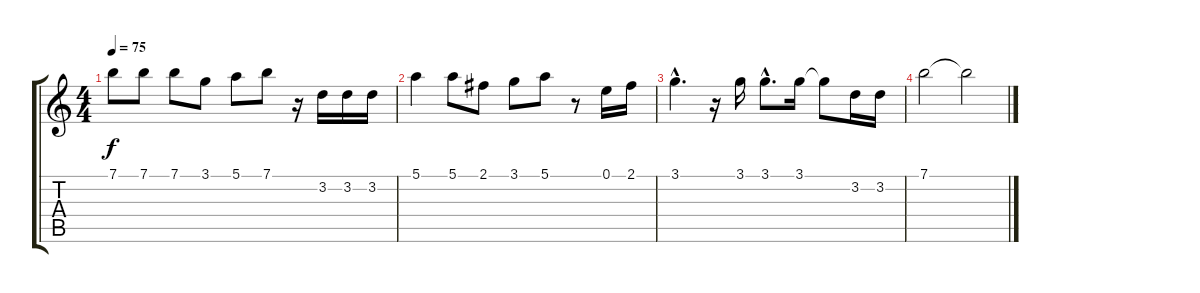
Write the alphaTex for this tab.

\track "" {instrument electricguitarjazz}
\staff {score tabs}
\tuning (E4 B3 G3 D3 A2 E2) {hide}
\ts (4 4)
\tempo 75
\clef g2
\ks c
7.1.8{dy f} 7.1.8 7.1.8 3.1.8 5.1.8 7.1.8 r.16 3.2.16 3.2.16 3.2.16 |
5.1.4 5.1.8 2.1.8 3.1.8 5.1.8 r.8 0.1.16 2.1.16 |
3.1{hac}.4{d} r.16 3.1.16 3.1{hac}.8{d} 3.1.16 3.1{t}.8 3.2.16 3.2.16 |
7.1.2 7.1{t}.2
